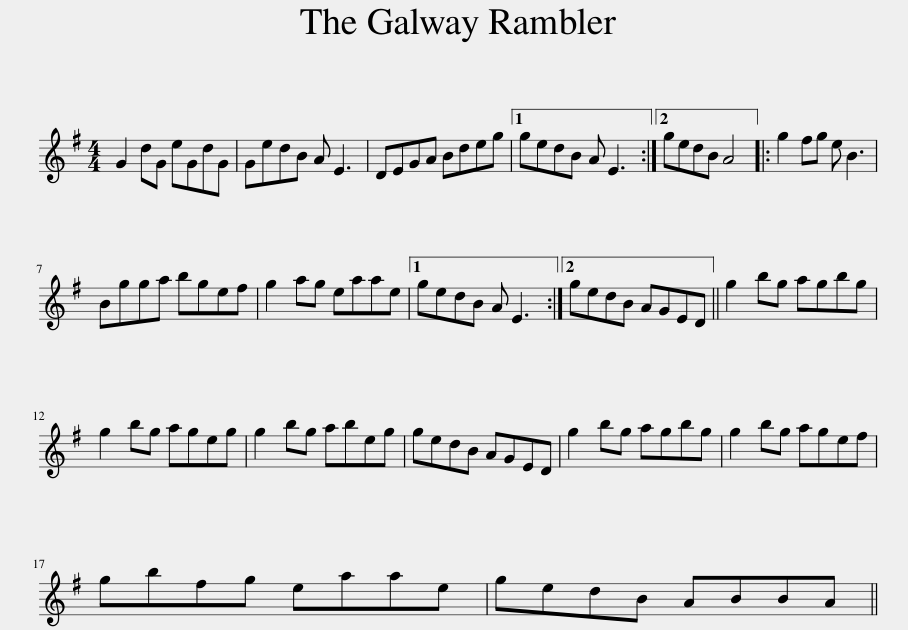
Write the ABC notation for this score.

X:1
L:1/8
M:4/4
I:linebreak $
K:G
V:1 treble
V:1
 G2 dG eGdG | GedB A E3 | DEGA Bdeg |1 gedB A E3 :|2 gedB A4 |: %5
 g2 fg e B3 |$ Bgga bgef | g2 ag eaae |1 gedB A E3 :|2 gedB AGED || %10
 g2 bg agbg |$ g2 bg ageg | g2 bg abeg | gedB AGED | g2 bg agbg | %15
 g2 bg agef |$ gbfg eaae | gedB ABBA || %18
